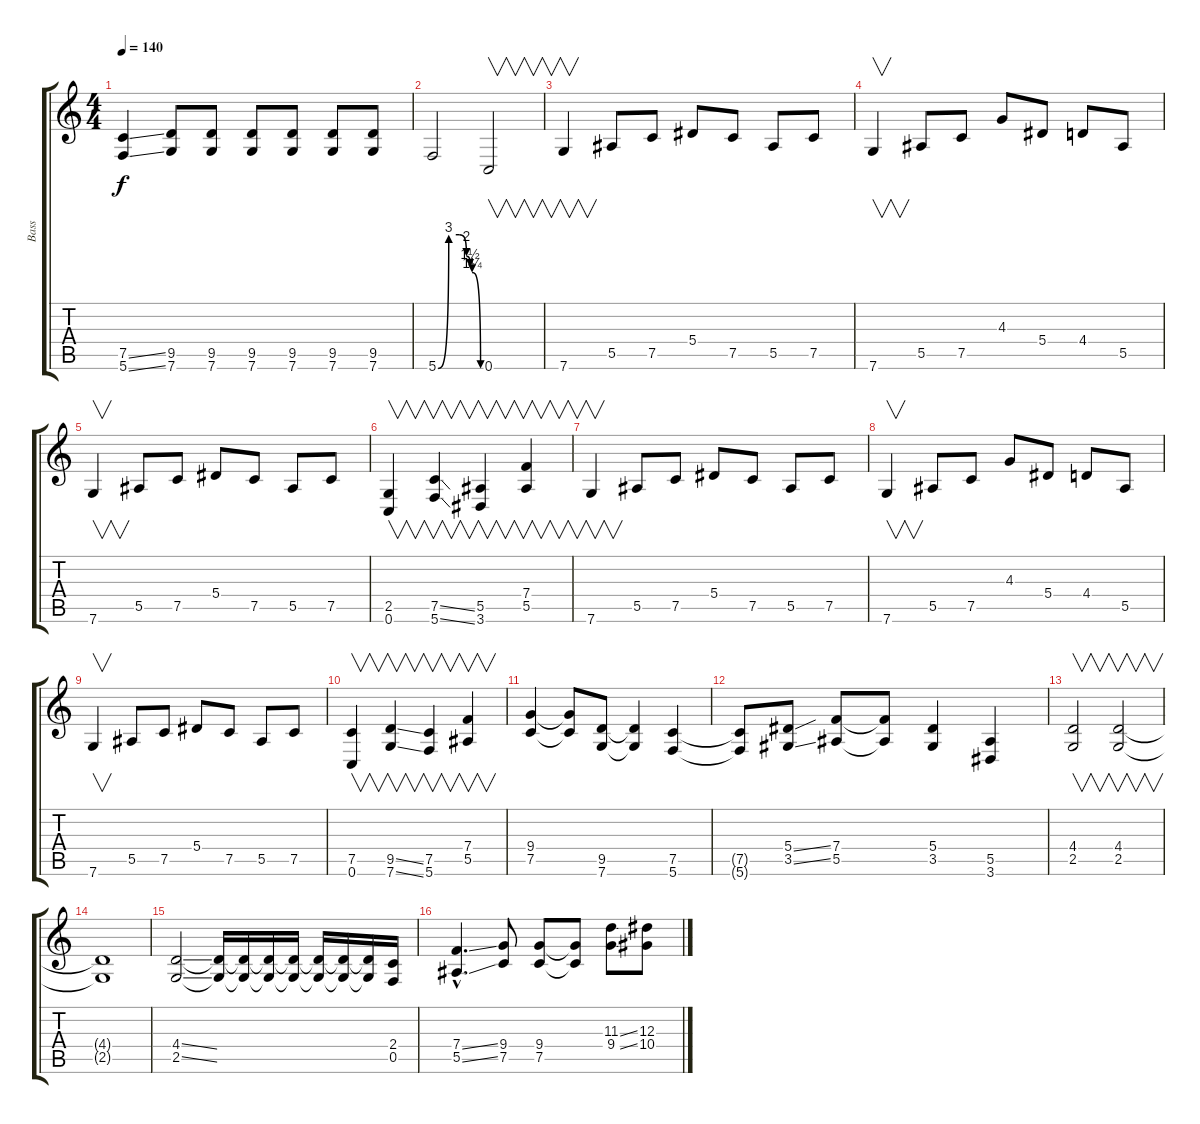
\track ("Bass" "Bass") {instrument electricbassfinger}
\staff {score tabs}
\tuning (C4 G3 Eb3 Bb2 F2 C2) {hide}
\ts (4 4)
\tempo 140
\clef g2
\ks c
(7.5{ss} 5.6{ss}).4{dy f} (9.5 7.6).8 (9.5 7.6).8 (9.5 7.6).8 (9.5 7.6).8 (9.5 7.6).8 (9.5 7.6).8 |
5.6{be (custom 0 0 15 12 30 12 40 8 45 6 48 5 60 0)}.2 0.6.2{v} |
7.6.4{v} 5.5.8 7.5.8 5.4.8 7.5.8 5.5.8 7.5.8 |
7.6.4{v} 5.5.8 7.5.8 4.3.8 5.4.8 4.4.8 5.5.8 |
7.6.4{v} 5.5.8 7.5.8 5.4.8 7.5.8 5.5.8 7.5.8 |
(2.5 0.6).4{v} (7.5{ss} 5.6{ss}).4{v} (5.5 3.6).4{v} (7.4 5.5).4{v} |
7.6.4{v} 5.5.8 7.5.8 5.4.8 7.5.8 5.5.8 7.5.8 |
7.6.4{v} 5.5.8 7.5.8 4.3.8 5.4.8 4.4.8 5.5.8 |
7.6.4{v} 5.5.8 7.5.8 5.4.8 7.5.8 5.5.8 7.5.8 |
(7.5 0.6).4{v} (9.5{ss} 7.6{ss}).4{v} (7.5 5.6).4{v} (7.4 5.5).4{v} |
(9.4 7.5).4 (9.4{t} 7.5{t}).8 (9.5 7.6).8 (9.5{t} 7.6{t}).4 (7.5 5.6).4 |
(7.5{t} 5.6{t}).8 (5.4{ss} 3.5{ss}).8 (7.4 5.5).8 (7.4{t} 5.5{t}).8 (5.4 3.5).4 (5.5 3.6).4 |
(4.4 2.5).2{v} (4.4 2.5).2{v} |
(4.4{t} 2.5{t}).1 |
(4.4{ss} 2.5{ss}).2 (4.4{t} 2.5{t}).16 (4.4{t} 2.5{t}).16 (4.4{t} 2.5{t}).16 (4.4{t} 2.5{t}).16 (4.4{t} 2.5{t}).16 (4.4{t} 2.5{t}).16 (4.4{t} 2.5{t}).16 (2.4 0.5).16 |
(7.4{ss hac} 5.5{ss hac}).4{d} (9.4 7.5).8 (9.4 7.5).8 (9.4{t} 7.5{t}).8 (11.3{ss} 9.4{ss}).8 (12.3 10.4).8
